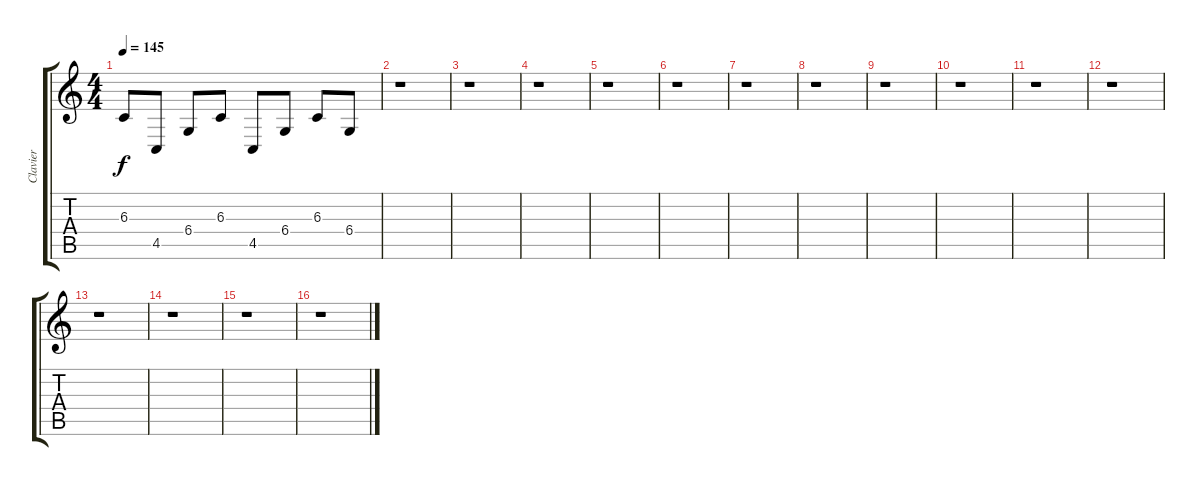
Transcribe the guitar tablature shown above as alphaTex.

\track ("Clavier" "Clavier") {instrument acousticgrandpiano}
\staff {score tabs}
\tuning (Eb4 Bb3 Gb3 Db3 Ab2 Db2) {hide}
\ts (4 4)
\tempo 145
\clef g2
\ks c
6.3.8{dy f} 4.5.8 6.4.8 6.3.8 4.5.8 6.4.8 6.3.8 6.4.8 |
\section ("" "")
r.1 |
r.1 |
r.1 |
r.1 |
r.1 |
r.1 |
r.1 |
r.1 |
r.1 |
r.1 |
r.1 |
r.1 |
r.1 |
r.1 |
r.1
